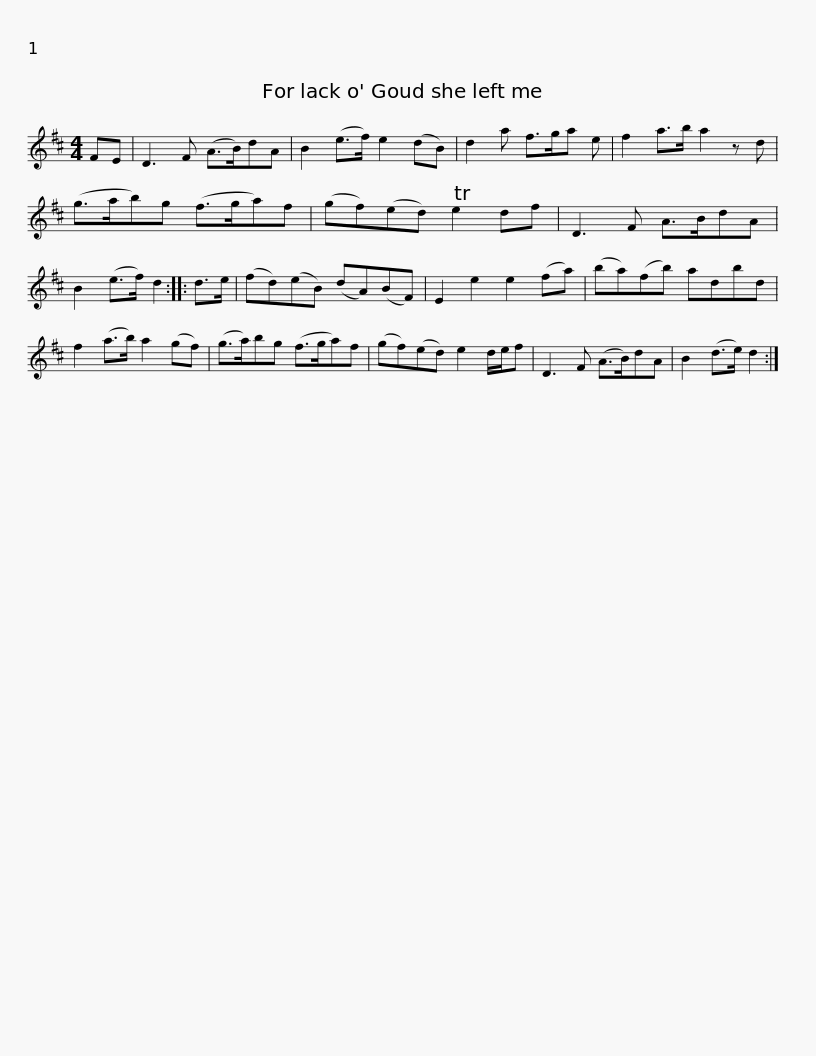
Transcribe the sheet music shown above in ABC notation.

X:1
L:1/8
M:4/4
I:linebreak $
K:D
V:1 treble
V:1
 FE | D3 F (A>B)dA | B2 (e>f) e2 (dB) | d2 a f>ga e | f2 a>b a2 z d | %5
 (g>ab)g (f>ga)f |$ (gf)(ed) Te2 df | D3 F A>BdA | B2 (e>f) d2 :: d>e | %10
 (fd)(eB) (dA)(BF) | E2 e2 e2 (fa) | (ba)(fb) adbd |$ f2 (a>b) a2 (gf) | (g>a)bg (f>ga)f | %15
 (gf)(ed) e2 d/e/f | D3 F (A>B)dA | B2 (d>e) d2 :| %18
